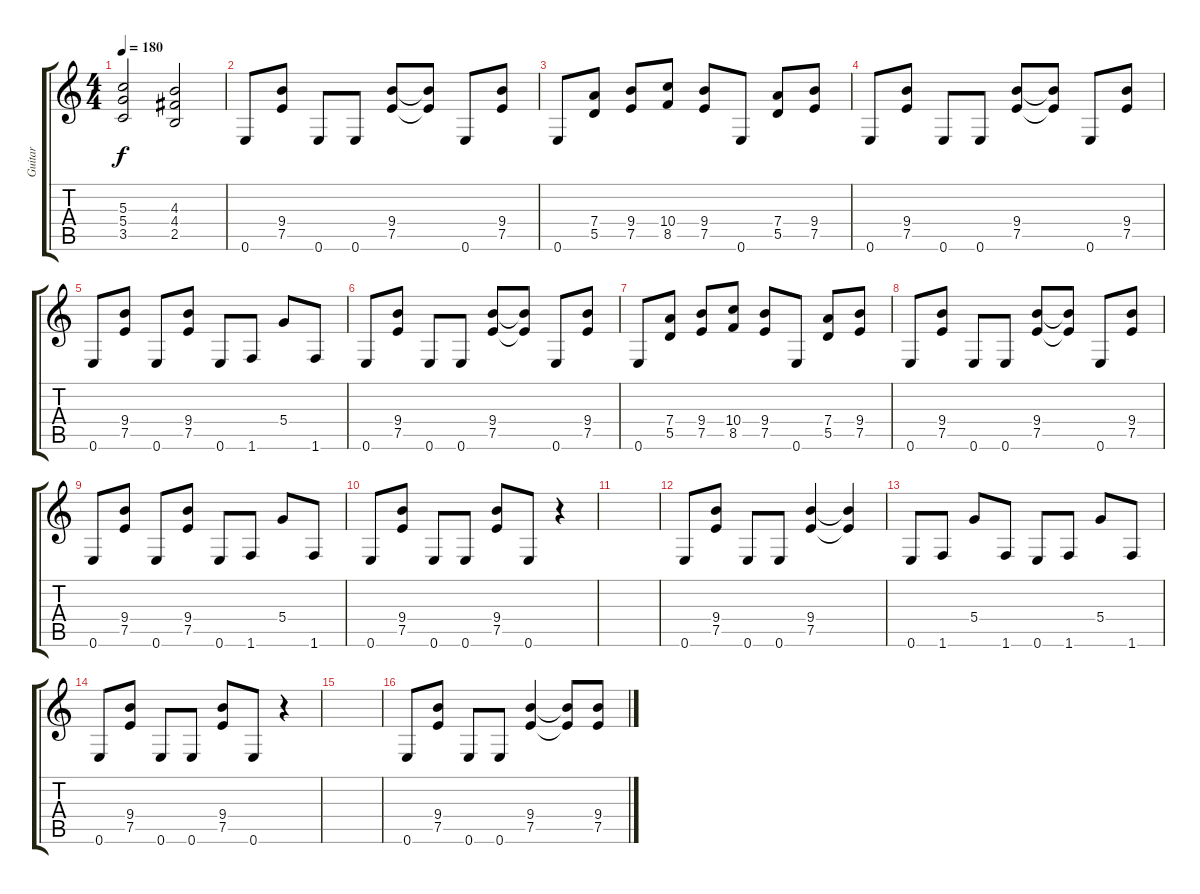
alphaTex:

\track ("Guitar " "Guitar ") {instrument distortionguitar}
\staff {score tabs}
\tuning (E4 B3 G3 D3 A2 E2) {hide}
\ts (4 4)
\tempo 180
\clef g2
\ks c
(5.3 5.4 3.5).2{dy f} (4.3 4.4 2.5).2 |
0.6.8 (9.4 7.5).8 0.6.8 0.6.8 (9.4 7.5).8 (9.4{t} 7.5{t}).8 0.6.8 (9.4 7.5).8 |
0.6.8 (7.4 5.5).8 (9.4 7.5).8 (10.4 8.5).8 (9.4 7.5).8 0.6.8 (7.4 5.5).8 (9.4 7.5).8 |
0.6.8 (9.4 7.5).8 0.6.8 0.6.8 (9.4 7.5).8 (9.4{t} 7.5{t}).8 0.6.8 (9.4 7.5).8 |
0.6.8 (9.4 7.5).8 0.6.8 (9.4 7.5).8 0.6.8 1.6.8 5.4.8 1.6.8 |
0.6.8 (9.4 7.5).8 0.6.8 0.6.8 (9.4 7.5).8 (9.4{t} 7.5{t}).8 0.6.8 (9.4 7.5).8 |
0.6.8 (7.4 5.5).8 (9.4 7.5).8 (10.4 8.5).8 (9.4 7.5).8 0.6.8 (7.4 5.5).8 (9.4 7.5).8 |
0.6.8 (9.4 7.5).8 0.6.8 0.6.8 (9.4 7.5).8 (9.4{t} 7.5{t}).8 0.6.8 (9.4 7.5).8 |
0.6.8 (9.4 7.5).8 0.6.8 (9.4 7.5).8 0.6.8 1.6.8 5.4.8 1.6.8 |
0.6.8 (9.4 7.5).8 0.6.8 0.6.8 (9.4 7.5).8 0.6.8 r.4 |
|
0.6.8 (9.4 7.5).8 0.6.8 0.6.8 (9.4 7.5).4 (9.4{t} 7.5{t}).4 |
0.6.8 1.6.8 5.4.8 1.6.8 0.6.8 1.6.8 5.4.8 1.6.8 |
0.6.8 (9.4 7.5).8 0.6.8 0.6.8 (9.4 7.5).8 0.6.8 r.4 |
|
0.6.8 (9.4 7.5).8 0.6.8 0.6.8 (9.4 7.5).4 (9.4{t} 7.5{t}).8 (9.4 7.5).8
